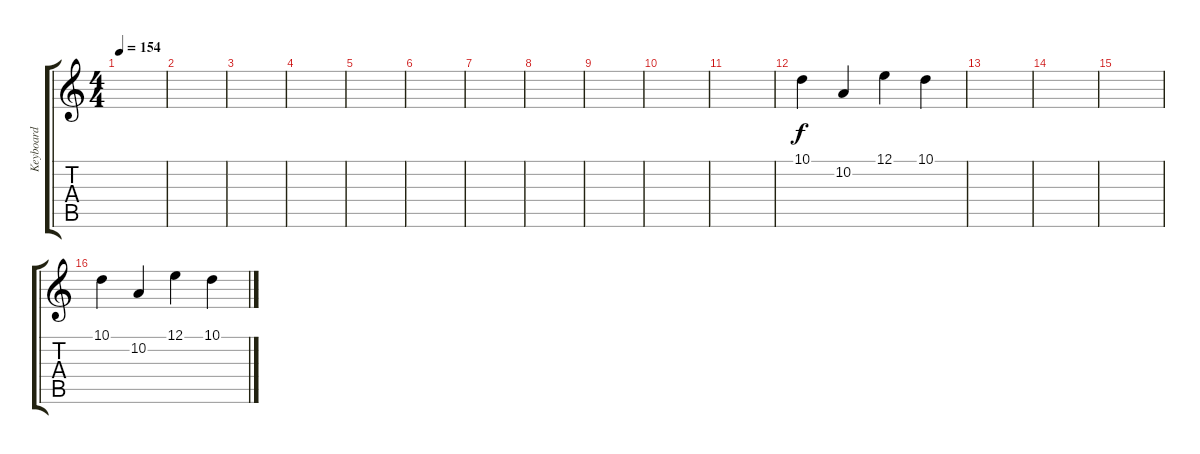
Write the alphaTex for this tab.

\track ("Keyboard" "Keyboard") {instrument synthvoice}
\staff {score tabs}
\tuning (E4 B3 G3 D3 A2 E2) {hide}
\ts (4 4)
\tempo 154
\clef g2
\ks c
|
|
|
|
|
|
|
|
|
|
|
10.1.4 10.2.4 12.1.4 10.1.4 |
|
|
|
10.1.4 10.2.4 12.1.4 10.1.4
